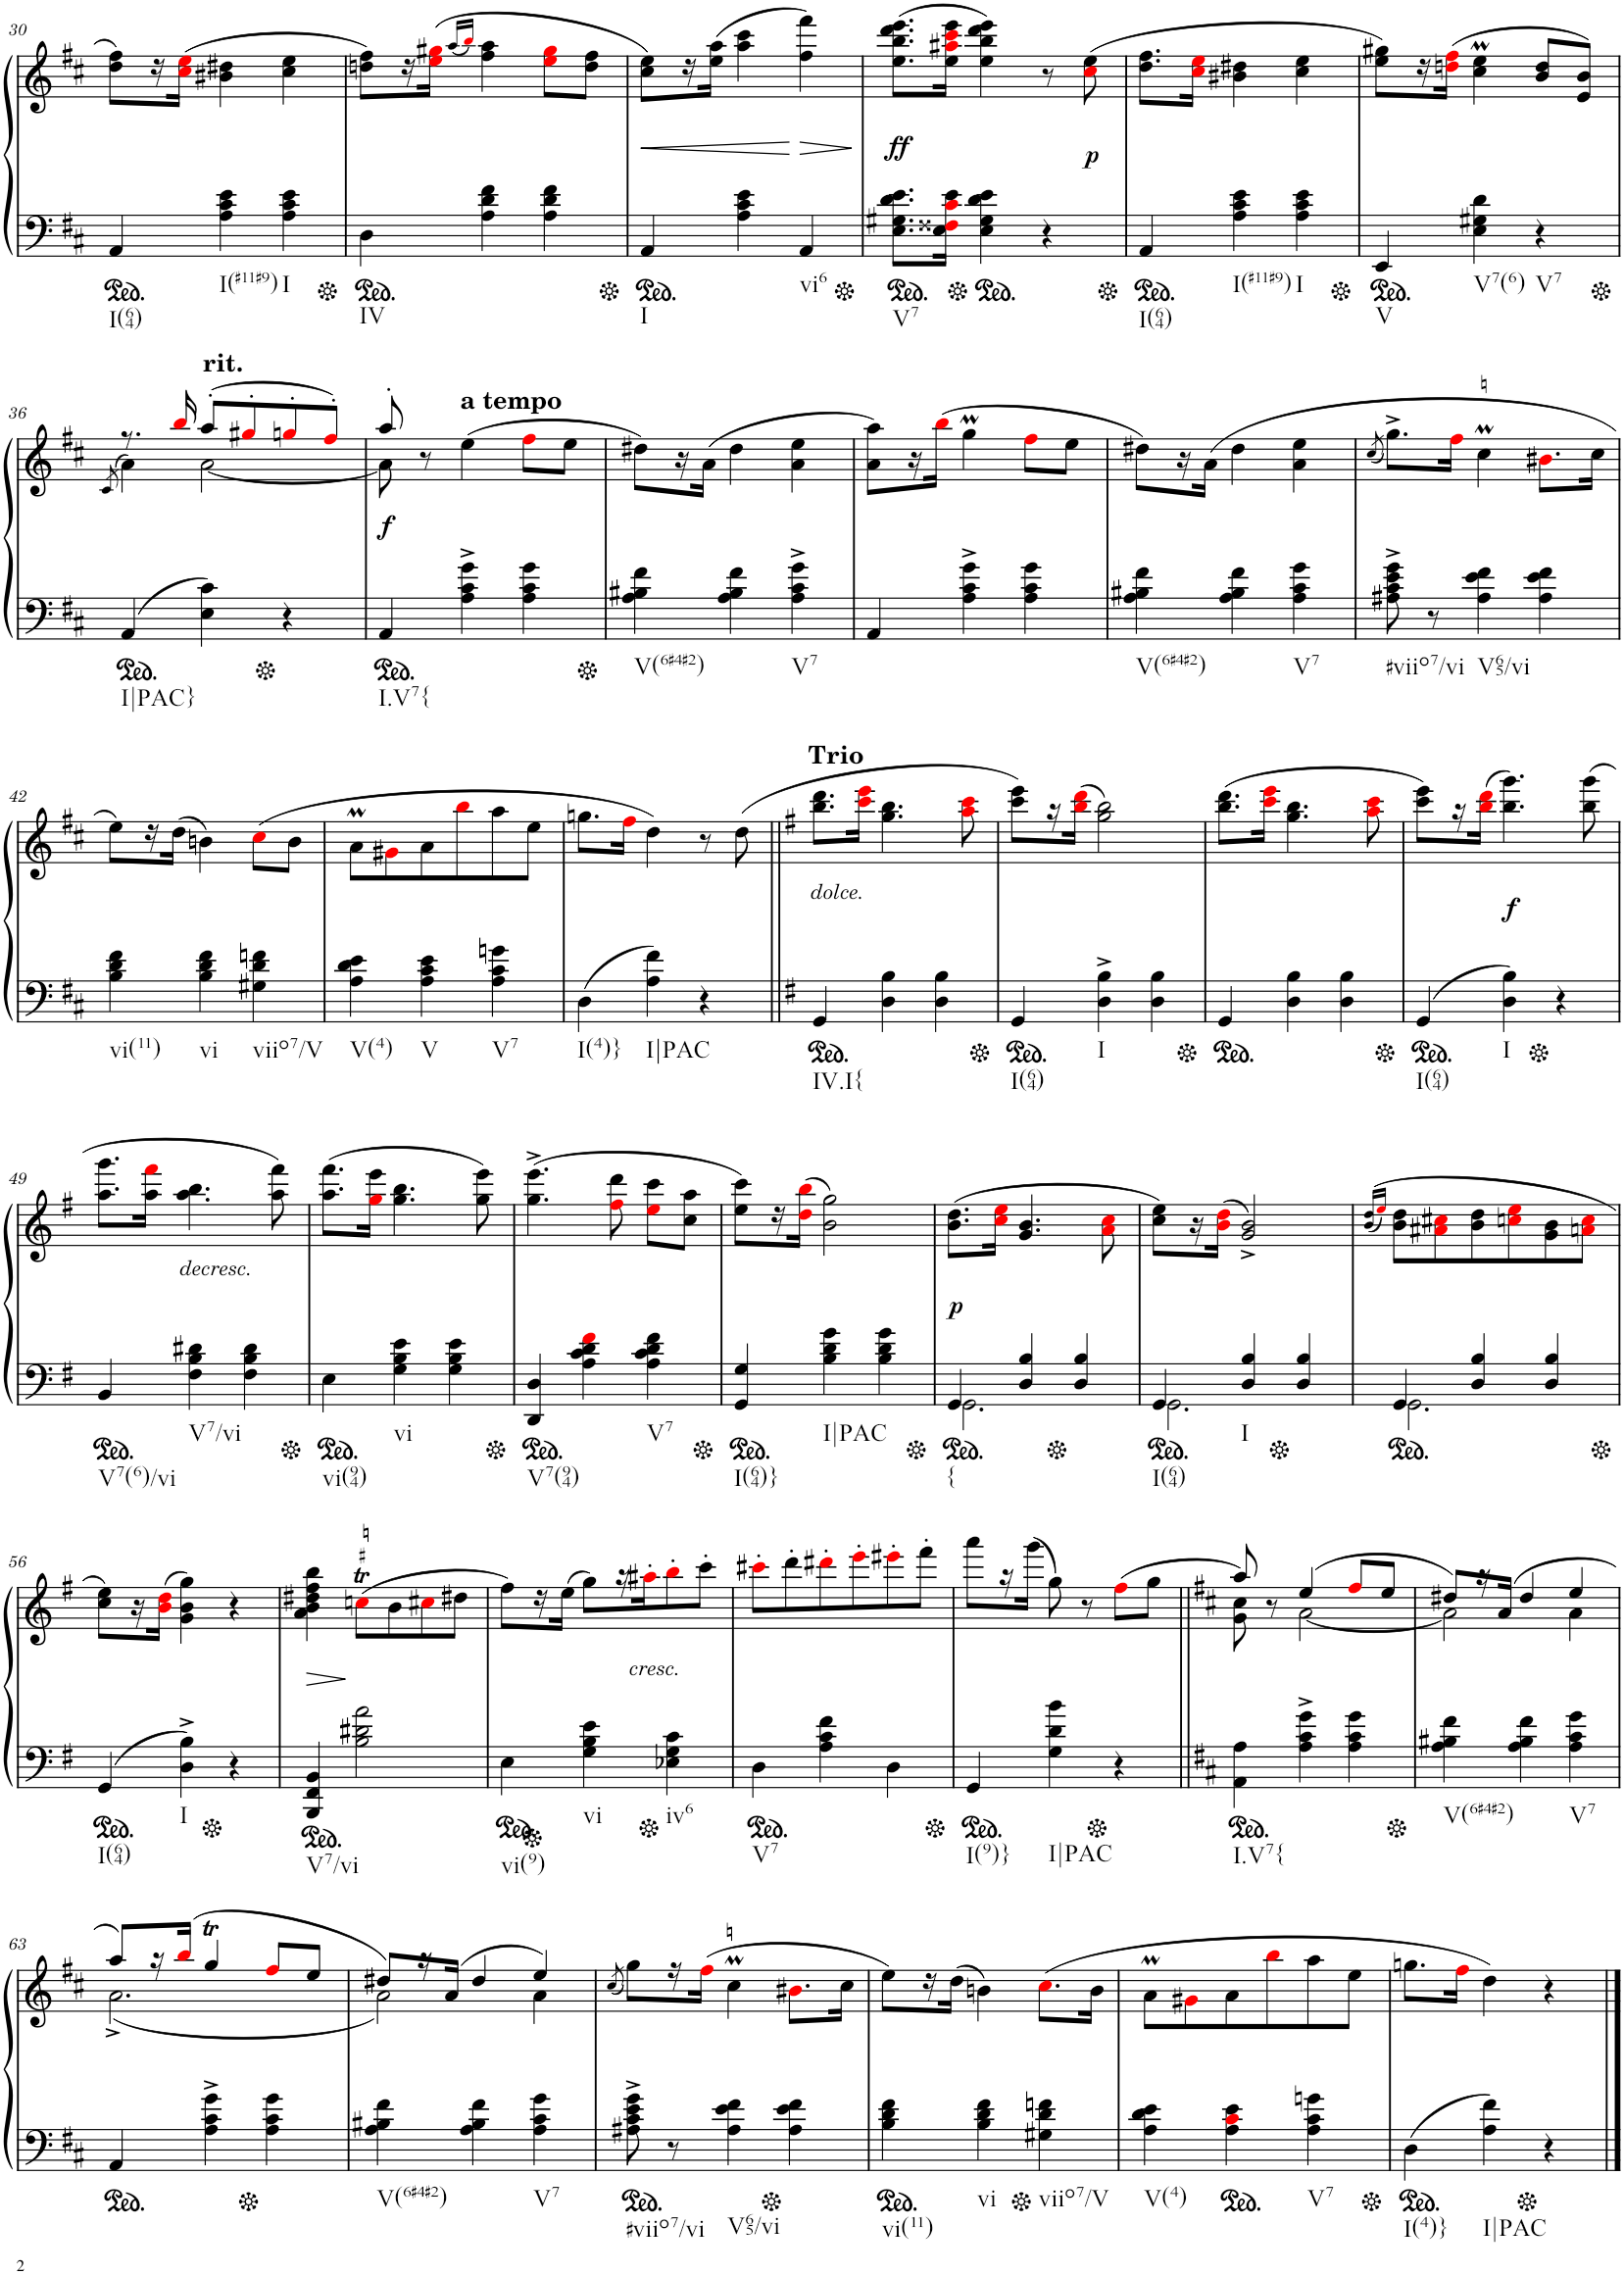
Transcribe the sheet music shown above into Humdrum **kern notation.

**kern	**kern	**dynam
*part1	*part1	*part1
*staff2	*staff1	*staff1/2
*I"Piano	*	*
*I'Pno.	*	*
!!LO:PB:g=z
*clefF4	*clefG2	*
*k[f#c#]	*k[f#c#]	*
*M3/4	*M3/4	*
=30	=30	=30
!LO:TX:b:t=I(64)	!	!
4AA/	8dd\ 8ff#\L	.
.	16r	.
.	(16cc#i\ 16eei\JJ	.
!LO:TX:b:t=I(#11#9)	!	!
4A\ 4c#\ 4e\	4b#X\ 4dd#X\	.
!LO:TX:b:t=I	!	!
4A\ 4c#\ 4e\	4cc#\ 4ee\	.
=31	=31	=31
!LO:TX:b:t=IV	!	!
4D\	8ddn\ 8ff#\L)	.
.	16r	.
.	(16eei\ 16gg#Xi\JJ	.
.	(16qaa/LL	.
.	16qbbi/JJ)	.
4A\ 4d\ 4f#\	4ff#\ 4aa\	.
4A\ 4d\ 4f#\	8eei\ 8gg#i\L	.
.	8dd\ 8ff#\J	.
=32	=32	=32
!LO:TX:b:t=I	!	!
!	!	!LO:HP:b
4AA/	8cc#\ 8ee\L)	<
.	16r	.
.	(16ee\ 16aa\JJ	.
4A\ 4c#\ 4e\	4aa\ 4ccc#\	.
!LO:TX:b:t=vi6	!	!
!	!	!LO:HP:n=1:b
4AA/	4ff#\ 4fff#\)	[ >
.	.	]
=33	=33	=33
!LO:TX:b:t=V7	!	!
!	!	!LO:DY:b
8.E\ 8.G#X\ 8.d\ 8.e\L	(8.ee\ 8.bb\ 8.ddd\ 8.eee\L	ff
16E\ 16F##Xi\ 16c#i\ 16e\Jk	16ee\ 16aa#Xi\ 16ccc#i\ 16eee\Jk	.
4E\ 4G#\ 4d\ 4e\	4ee\ 4bb\ 4ddd\ 4eee\)	.
4r	8r	.
!	!	!LO:DY:b
.	(8cc#i\ 8ee\	p
=34	=34	=34
!LO:TX:b:t=I(64)	!	!
4AA/	8.dd\ 8.ff#\L	.
.	16cc#i\ 16eei\Jk	.
!LO:TX:b:t=I(#11#9)	!	!
4A\ 4c#\ 4e\	4b#X\ 4dd#X\	.
!LO:TX:b:t=I	!	!
4A\ 4c#\ 4e\	4cc#\ 4ee\	.
=35	=35	=35
!LO:TX:b:t=V	!	!
4EE/	8ee\ 8gg#X\L)	.
.	16r	.
.	(16ddni\ 16ff#i\JJ	.
!LO:TX:b:t=V7(6)	!	!
4E\ 4G#X\ 4d\	4cc#\M 4ee\M	.
!LO:TX:b:t=V7	!	!
4r	8b/ 8dd/L	.
.	8e/ 8b/J)	.
!!LO:LB:g=z
=36	=36	=36
*	*^	*
.	.	(>8qc#/	.
!LO:TX:b:t=I|PAC}	!	!	!
4AA/	8.r	4a\)	.
.	16bbi/	.	.
!	!LO:TX:a:B:t=rit.	!	!
4E\ 4c#\	(8aa'/L	[2a\	.
.	8gg#X'i/	.	.
4r	8ggn'i/	.	.
.	8ff#'i/J)	.	.
=37	=37	=37	=37
!LO:TX:b:t=I.V7{	!	!	!
!	!	!	!LO:DY:b
4AA/	8aa'/	8a\]	f
.	8r	2ryy	.
!	!LO:TX:a:B:t=a tempo	!	!
4A\^ 4c#\^ 4g\^	(>4ee\	.	.
4A\ 4c#\ 4g\	8ff#i\L	.	.
.	8ee\J	8ryy	.
=38	=38	=38	=38
!LO:TX:b:t=V(6#4#2)	!	!	!
*	*v	*v	*
4A\ 4B#X\ 4f#\	8dd#X\L)	.
.	16r	.
.	(16a\JJ	.
4A\ 4B#\ 4f#\	4dd#\	.
!LO:TX:b:t=V7	!	!
4A\^ 4c#\^ 4g\^	4a\ 4ee\	.
=39	=39	=39
4AA/	8a\ 8aa\L)	.
.	16r	.
.	(16bbi\JJ	.
4A\^ 4c#\^ 4g\^	4ggM\	.
4A\ 4c#\ 4g\	8ff#i\L	.
.	8ee\J	.
=40	=40	=40
!LO:TX:b:t=V(6#4#2)	!	!
4A\ 4B#X\ 4f#\	8dd#X\L)	.
.	16r	.
.	(16a\JJ	.
4A\ 4B#\ 4f#\	4dd#\	.
!LO:TX:b:t=V7	!	!
4A\ 4c#\ 4g\	4a\ 4ee\	.
=41	=41	=41
.	(8qcc#/	.
!LO:TX:b:t=#viio7/vi	!	!
8A#X\^ 8c#\^ 8e\^ 8g\^	8.gg^\L)	.
8r	.	.
.	16ff#i\Jk	.
!	!LO:TX:a:t=♮	!
!LO:TX:b:t=V65/vi	!	!
4A#\ 4e\ 4f#\	4cc#m\	.
4A#\ 4e\ 4f#\	8.b#Xi\L	.
.	16cc#\Jk	.
!!LO:LB:g=z
=42	=42	=42
!LO:TX:b:t=vi(11)	!	!
4B\ 4d\ 4f#\	8ee\L)	.
.	16r	.
.	(16dd\JJ	.
!LO:TX:b:t=vi	!	!
4B\ 4d\ 4f#\	4bn\)	.
!LO:TX:b:t=viio7/V	!	!
4G#X\ 4d\ 4fn\	(8cc#i\L	.
.	8b\J	.
=43	=43	=43
!LO:TX:b:t=V(4)	!	!
4A\ 4d\ 4e\	8aM\L	.
.	8g#Xi\	.
!LO:TX:b:t=V	!	!
4A\ 4c#\ 4e\	8a\	.
.	8bbi\	.
!LO:TX:b:t=V7	!	!
4A\ 4c#\ 4gn\	8aa\	.
.	8ee\J	.
=44	=44	=44
!LO:TX:b:t=I(4)}	!	!
4D\	8.ggn\L	.
.	16ff#i\Jk	.
!LO:TX:b:t=I|PAC	!	!
4A\ 4f#\	4dd\)	.
4r	8r	.
.	(8dd\	.
=45||	=45||	=45||
*k[f#]	*k[f#]	*
!	!LO:TX:a:B:t=Trio	!
!	!LO:TX:b:i:t=dolce.	!
!LO:TX:b:t=IV.I{	!	!
4GG/	8.bb\ 8.ddd\L	.
.	16ccci\ 16eeei\Jk	.
4D\ 4B\	4.gg\ 4.bb\	.
4D\ 4B\	.	.
.	8aai\ 8ccci\	.
=46	=46	=46
!LO:TX:b:t=I(64)	!	!
4GG/	8ccc\ 8eee\L)	.
.	16r	.
.	(16bbi\ 16dddi\JJ	.
!LO:TX:b:t=I	!	!
4D\^ 4B\^	2gg\ 2bb\)	.
4D\ 4B\	.	.
=47	=47	=47
4GG/	(8.bb\ 8.ddd\L	.
.	16ccci\ 16eeei\Jk	.
4D\ 4B\	4.gg\ 4.bb\	.
4D\ 4B\	.	.
.	8aai\ 8ccci\	.
=48	=48	=48
!LO:TX:b:t=I(64)	!	!
4GG/	8ccc\ 8eee\L)	.
.	16r	.
.	(16bbi\ 16dddi\JJ	.
!LO:TX:b:t=I	!	!
!	!	!LO:DY:b
4D\ 4B\	4.bb\ 4.ggg\)	f
4r	.	.
.	(8bb\ 8ggg\	.
!!LO:LB:g=z
=49	=49	=49
!LO:TX:b:t=V7(6)/vi	!	!
4BB/	8.aa\ 8.ggg\L	.
.	16aa\ 16fff#i\Jk	.
!	!LO:TX:b:i:t=decresc.	!
!LO:TX:b:t=V7/vi	!	!
4F#\ 4B\ 4d#X\	4.aa\ 4.bb\	.
4F#\ 4B\ 4d#\	.	.
.	8aa\ 8fff#\)	.
=50	=50	=50
!LO:TX:b:t=vi(94)	!	!
4E\	(8.aa\ 8.fff#\L	.
.	16ggi\ 16eee\Jk	.
!LO:TX:b:t=vi	!	!
4G\ 4B\ 4e\	4.gg\ 4.bb\	.
4G\ 4B\ 4e\	.	.
.	8gg\ 8eee\)	.
=51	=51	=51
!LO:TX:b:t=V7(94)	!	!
4DD/ 4D/	(4.gg\^ 4.eee\^	.
4A\ 4c\ 4d\ 4f#i\	.	.
.	8ff#i\ 8ddd\	.
!LO:TX:b:t=V7	!	!
4A\ 4c\ 4d\ 4f#\	8eei\ 8ccc\L	.
.	8cc\ 8aa\J	.
=52	=52	=52
!LO:TX:b:t=I(64)}	!	!
4GG/ 4G/	8ee\ 8ccc\L)	.
.	16r	.
.	(16ddi\ 16bbi\JJ	.
!LO:TX:b:t=I|PAC	!	!
4B\ 4d\ 4g\	2b\ 2gg\)	.
4B\ 4d\ 4g\	.	.
=53	=53	=53
*^	*	*
!LO:TX:b:t={	!	!	!
!	!	!	!LO:DY:b
4GG/	2.GG\	(8.b\ 8.dd\L	p
.	.	16cci\ 16eei\Jk	.
4D/ 4B/	.	4.g/ 4.b/	.
4D/ 4B/	.	.	.
.	.	8ai\ 8cci\	.
=54	=54	=54	=54
!LO:TX:b:t=I(64)	!	!	!
4GG/	2.GG\	8cc\ 8ee\L)	.
.	.	16r	.
.	.	(16bi\ 16ddi\JJ	.
!LO:TX:b:t=I	!	!	!
4D/ 4B/	.	2g/^ 2b/^)	.
4D/ 4B/	.	.	.
=55	=55	=55	=55
.	.	((>16qb/ 16qdd/LL	.
.	.	16qeei/JJ)	.
4GG/	2.GG\	8b\ 8dd\L	.
.	.	8a#Xi\ 8cc#Xi\	.
4D/ 4B/	.	8b\ 8dd\	.
.	.	8ccni\ 8eei\	.
4D/ 4B/	.	8g\ 8b\	.
.	.	8ani\ 8cci\J	.
*v	*v	*	*
!!LO:LB:g=z
=56	=56	=56
!LO:TX:b:t=I(64)	!	!
4GG/	8cc\ 8ee\L)	.
.	16r	.
.	(16bi\ 16ddi\JJ	.
!LO:TX:b:t=I	!	!
4D\^ 4B\^	4g\ 4b\ 4gg\)	.
4r	4r	.
=57	=57	=57
!LO:TX:b:t=V7/vi	!	!
!	!	!LO:HP:b
4BBB/ 4FF#/ 4BB/	4a\ 4b\ 4dd#X\ 4ff#\ 4bb\	>
!	!LO:TX:a:t=♮	!
!	!LO:TR:acc=#	!
2B\ 2d#X\ 2a\	(8ccnTi\L	]
.	8b\	.
.	8cc#Xi\	.
.	8dd#X\J	.
=58	=58	=58
!LO:TX:b:t=vi(9)	!	!
4E\	8ff#\L)	.
.	16r	.
.	(16ee\JJ	.
!LO:TX:b:t=vi	!	!
4G\ 4B\ 4e\	8gg\L)	.
.	16r	.
!	!LO:TX:b:i:t=cresc.	!
.	16aa#X'i\J	.
!LO:TX:b:t=iv6	!	!
4E-X\ 4G\ 4c\	8bb'i\	.
.	8ccc'\J	.
=59	=59	=59
!LO:TX:b:t=V7	!	!
4D\	8ccc#X'i\L	.
.	8ddd'\	.
4A\ 4c\ 4f#\	8ddd#X'i\	.
.	8eee'i\	.
4D\	8eee#X'i\	.
.	8fff#'\J	.
=60	=60	=60
!LO:TX:b:t=I(9)}	!	!
4GG/	8aaa\L	.
.	16r	.
.	(16ggg\JJ	.
!LO:TX:b:t=I|PAC	!	!
4G\ 4d\ 4b\	8gg\)	.
.	8r	.
4r	(8ff#i\L	.
.	8gg\J	.
=61||	=61||	=61||
*k[f#c#]	*k[f#c#]	*
*	*^	*
!LO:TX:b:t=I.V7{	!	!	!
4AA\ 4A\	8aa/)	8g\ 8cc#\	.
.	8r	8ryy	.
4A\^ 4c#\^ 4g\^	(4ee/	[2a\	.
4A\ 4c#\ 4g\	8ff#i/L	.	.
.	8ee/J	.	.
=62	=62	=62	=62
!LO:TX:b:t=V(6#4#2)	!	!	!
4A\ 4B#X\ 4f#\	8dd#X/L)	2a\]	.
.	16r	.	.
.	(16a/JJ	.	.
4A\ 4B#\ 4f#\	4dd#/	.	.
!LO:TX:b:t=V7	!	!	!
4A\ 4c#\ 4g\	4ee/	4a\	.
!!LO:LB:g=z	!!
=63	=63	=63	=63
4AA/	8aa/L)	(2.a^\	.
.	16r	.	.
.	(16bbi/JJ	.	.
4A\^ 4c#\^ 4g\^	4ggT/	.	.
4A\ 4c#\ 4g\	8ff#i/L	.	.
.	8ee/J	.	.
=64	=64	=64	=64
!LO:TX:b:t=V(6#4#2)	!	!	!
4A\ 4B#X\ 4f#\	8dd#X/L)	2a\)	.
.	16r	.	.
.	(16a/JJ	.	.
4A\ 4B#\ 4f#\	4dd#/	.	.
!LO:TX:b:t=V7	!	!	!
4A\ 4c#\ 4g\	4ee/)	4a\	.
*	*v	*v	*
=65	=65	=65
.	(8qcc#/	.
!LO:TX:b:t=#viio7/vi	!	!
8A#X\^ 8c#\^ 8e\^ 8g\^	8gg\L)	.
8r	16r	.
.	(16ff#i\JJ	.
!	!LO:TX:a:t=♮	!
!LO:TX:b:t=V65/vi	!	!
4A#\ 4e\ 4f#\	4cc#m\	.
4A#\ 4e\ 4f#\	8.b#Xi\L	.
.	16cc#\Jk	.
=66	=66	=66
!LO:TX:b:t=vi(11)	!	!
4B\ 4d\ 4f#\	8ee\L)	.
.	16r	.
.	(16dd\JJ	.
!LO:TX:b:t=vi	!	!
4B\ 4d\ 4f#\	4bn\)	.
!LO:TX:b:t=viio7/V	!	!
4G#X\ 4d\ 4fn\	(8.cc#i\L	.
.	16b\Jk	.
=67	=67	=67
!LO:TX:b:t=V(4)	!	!
4A\ 4d\ 4e\	8aM\L	.
.	8g#Xi\	.
4A\ 4c#i\ 4e\	8a\	.
.	8bbi\	.
!LO:TX:b:t=V7	!	!
4A\ 4c#\ 4gn\	8aa\	.
.	8ee\J	.
=68	=68	=68
!LO:TX:b:t=I(4)}	!	!
4D\	8.ggn\L	.
.	16ff#i\Jk	.
!LO:TX:b:t=I|PAC	!	!
4A\ 4f#\	4dd\)	.
4r	4r	.
==	==	==
*-	*-	*-
